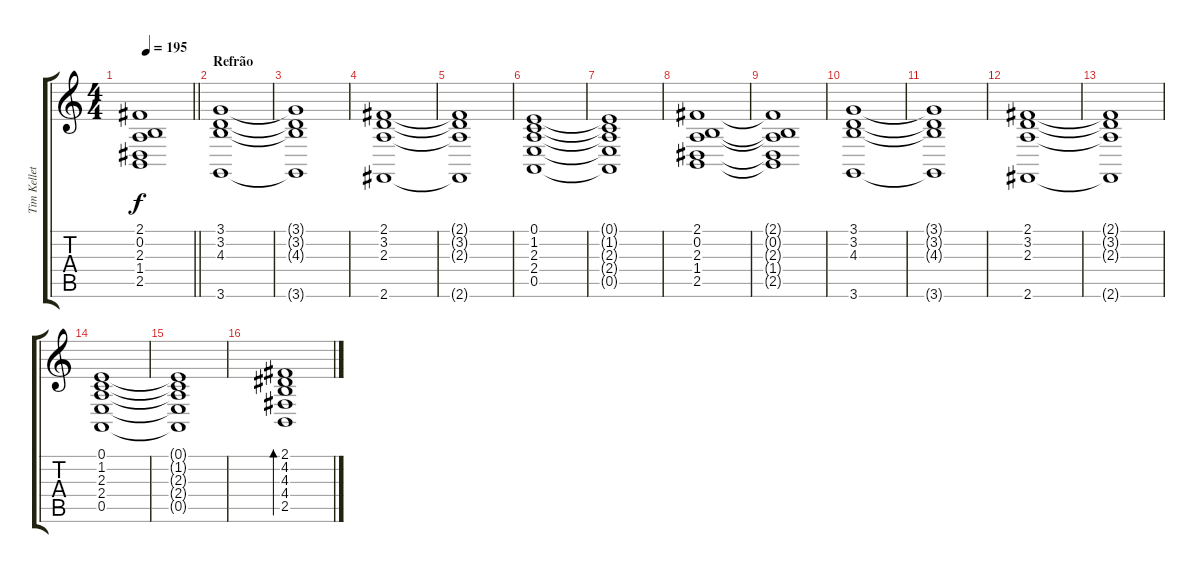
\track ("Tim Kellett (Keyboards)" "Tim Kellet") {instrument brightacousticpiano}
\staff {score tabs}
\tuning (E4 B3 G3 D3 A2 E2) {hide}
\ts (4 4)
\tempo 195
\clef g2
\barLineRight lightlight
\ks c
(2.1{t} 0.2{t} 2.3{t} 1.4{t} 2.5{t}).1{dy f} |
\section ("" "Refrão")
(3.1 3.2 4.3 3.6).1 |
(3.1{t} 3.2{t} 4.3{t} 3.6{t}).1 |
(2.1 3.2 2.3 2.6).1 |
(2.1{t} 3.2{t} 2.3{t} 2.6{t}).1 |
(0.1 1.2 2.3 2.4 0.5).1 |
(0.1{t} 1.2{t} 2.3{t} 2.4{t} 0.5{t}).1 |
(2.1 0.2 2.3 1.4 2.5).1 |
(2.1{t} 0.2{t} 2.3{t} 1.4{t} 2.5{t}).1 |
(3.1 3.2 4.3 3.6).1 |
(3.1{t} 3.2{t} 4.3{t} 3.6{t}).1 |
(2.1 3.2 2.3 2.6).1 |
(2.1{t} 3.2{t} 2.3{t} 2.6{t}).1 |
(0.1 1.2 2.3 2.4 0.5).1 |
(0.1{t} 1.2{t} 2.3{t} 2.4{t} 0.5{t}).1 |
(2.1 4.2 4.3 4.4 2.5).1{bd 60}
